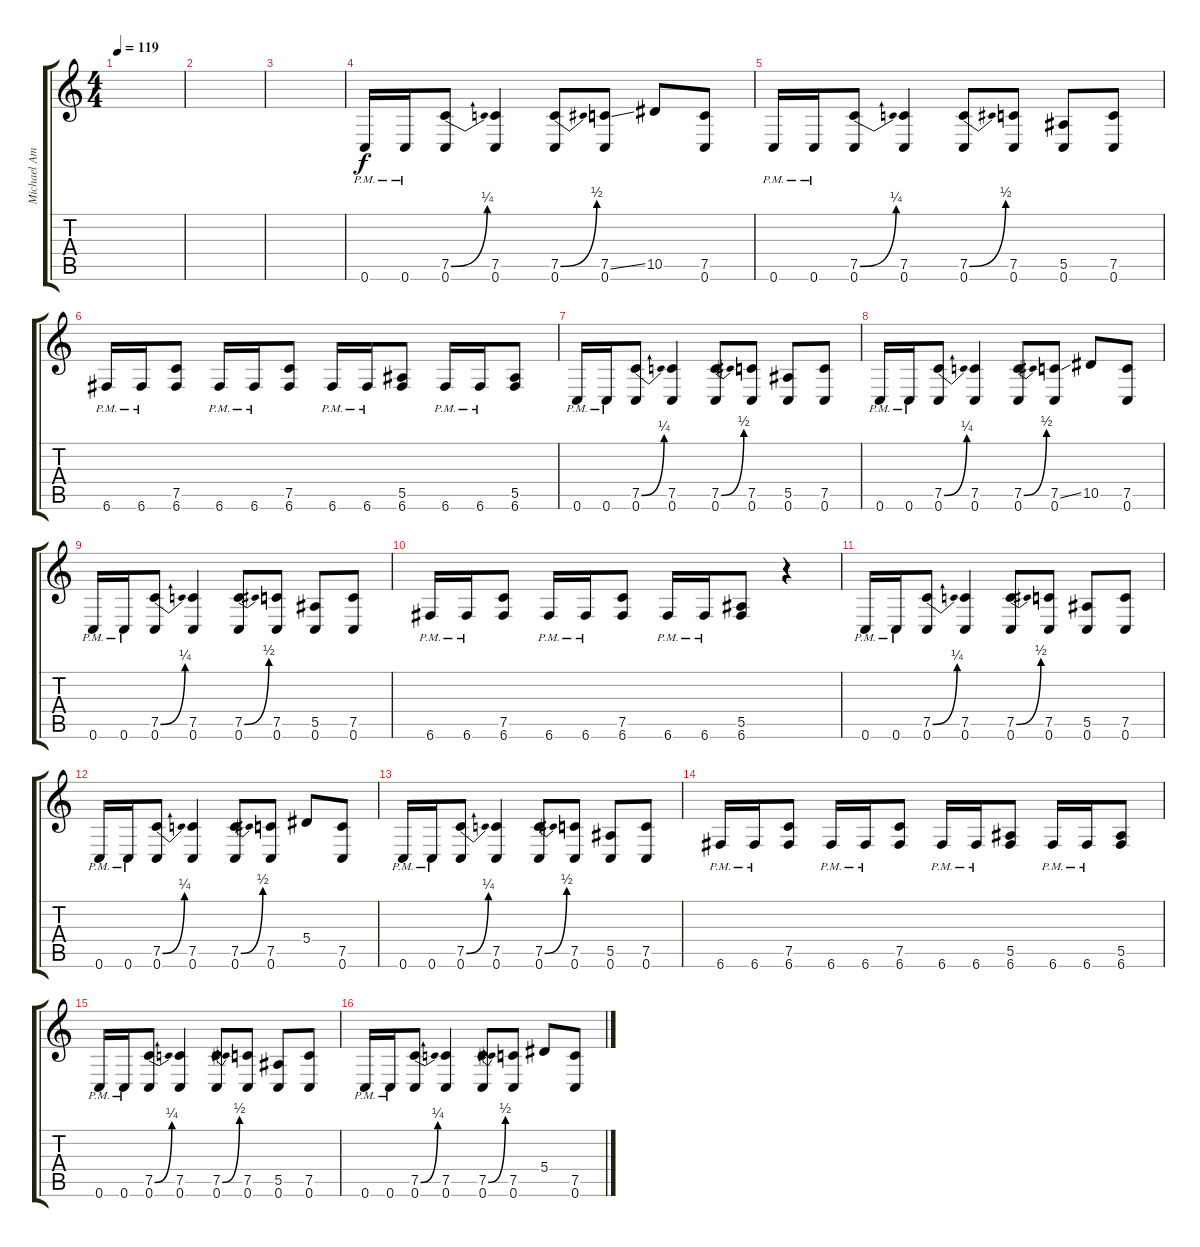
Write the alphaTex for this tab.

\track ("Michael Amott (Lead Guitar)" "Michael Am") {instrument distortionguitar}
\staff {score tabs}
\tuning (C4 G3 Eb3 Bb2 F2 C2) {hide}
\ts (4 4)
\tempo 119
\clef g2
\ks c
|
|
|
0.6{pm}.16 0.6{pm}.16 (7.5{be (bend 0 0 60 1)} 0.6).8 (7.5 0.6).4 (7.5{be (bend 0 0 60 2)} 0.6).8 (7.5{ss} 0.6).8 10.5.8 (7.5 0.6).8 |
0.6{pm}.16 0.6{pm}.16 (7.5{be (bend 0 0 60 1)} 0.6).8 (7.5 0.6).4 (7.5{be (bend 0 0 60 2)} 0.6).8 (7.5 0.6).8 (5.5 0.6).8 (7.5 0.6).8 |
6.6{pm}.16 6.6{pm}.16 (7.5 6.6).8 6.6{pm}.16 6.6{pm}.16 (7.5 6.6).8 6.6{pm}.16 6.6{pm}.16 (5.5 6.6).8 6.6{pm}.16 6.6{pm}.16 (5.5 6.6).8 |
0.6{pm}.16 0.6{pm}.16 (7.5{be (bend 0 0 60 1)} 0.6).8 (7.5 0.6).4 (7.5{be (bend 0 0 60 2)} 0.6).8 (7.5 0.6).8 (5.5 0.6).8 (7.5 0.6).8 |
0.6{pm}.16 0.6{pm}.16 (7.5{be (bend 0 0 60 1)} 0.6).8 (7.5 0.6).4 (7.5{be (bend 0 0 60 2)} 0.6).8 (7.5{ss} 0.6).8 10.5.8 (7.5 0.6).8 |
0.6{pm}.16 0.6{pm}.16 (7.5{be (bend 0 0 60 1)} 0.6).8 (7.5 0.6).4 (7.5{be (bend 0 0 60 2)} 0.6).8 (7.5 0.6).8 (5.5 0.6).8 (7.5 0.6).8 |
6.6{pm}.16 6.6{pm}.16 (7.5 6.6).8 6.6{pm}.16 6.6{pm}.16 (7.5 6.6).8 6.6{pm}.16 6.6{pm}.16 (5.5 6.6).8 r.4 |
0.6{pm}.16 0.6{pm}.16 (7.5{be (bend 0 0 60 1)} 0.6).8 (7.5 0.6).4 (7.5{be (bend 0 0 60 2)} 0.6).8 (7.5 0.6).8 (5.5 0.6).8 (7.5 0.6).8 |
0.6{pm}.16 0.6{pm}.16 (7.5{be (bend 0 0 60 1)} 0.6).8 (7.5 0.6).4 (7.5{be (bend 0 0 60 2)} 0.6).8 (7.5 0.6).8 5.4.8 (7.5 0.6).8 |
0.6{pm}.16 0.6{pm}.16 (7.5{be (bend 0 0 60 1)} 0.6).8 (7.5 0.6).4 (7.5{be (bend 0 0 60 2)} 0.6).8 (7.5 0.6).8 (5.5 0.6).8 (7.5 0.6).8 |
6.6{pm}.16 6.6{pm}.16 (7.5 6.6).8 6.6{pm}.16 6.6{pm}.16 (7.5 6.6).8 6.6{pm}.16 6.6{pm}.16 (5.5 6.6).8 6.6{pm}.16 6.6{pm}.16 (5.5 6.6).8 |
0.6{pm}.16 0.6{pm}.16 (7.5{be (bend 0 0 60 1)} 0.6).8 (7.5 0.6).4 (7.5{be (bend 0 0 60 2)} 0.6).8 (7.5 0.6).8 (5.5 0.6).8 (7.5 0.6).8 |
0.6{pm}.16 0.6{pm}.16 (7.5{be (bend 0 0 60 1)} 0.6).8 (7.5 0.6).4 (7.5{be (bend 0 0 60 2)} 0.6).8 (7.5 0.6).8 5.4.8 (7.5 0.6).8
